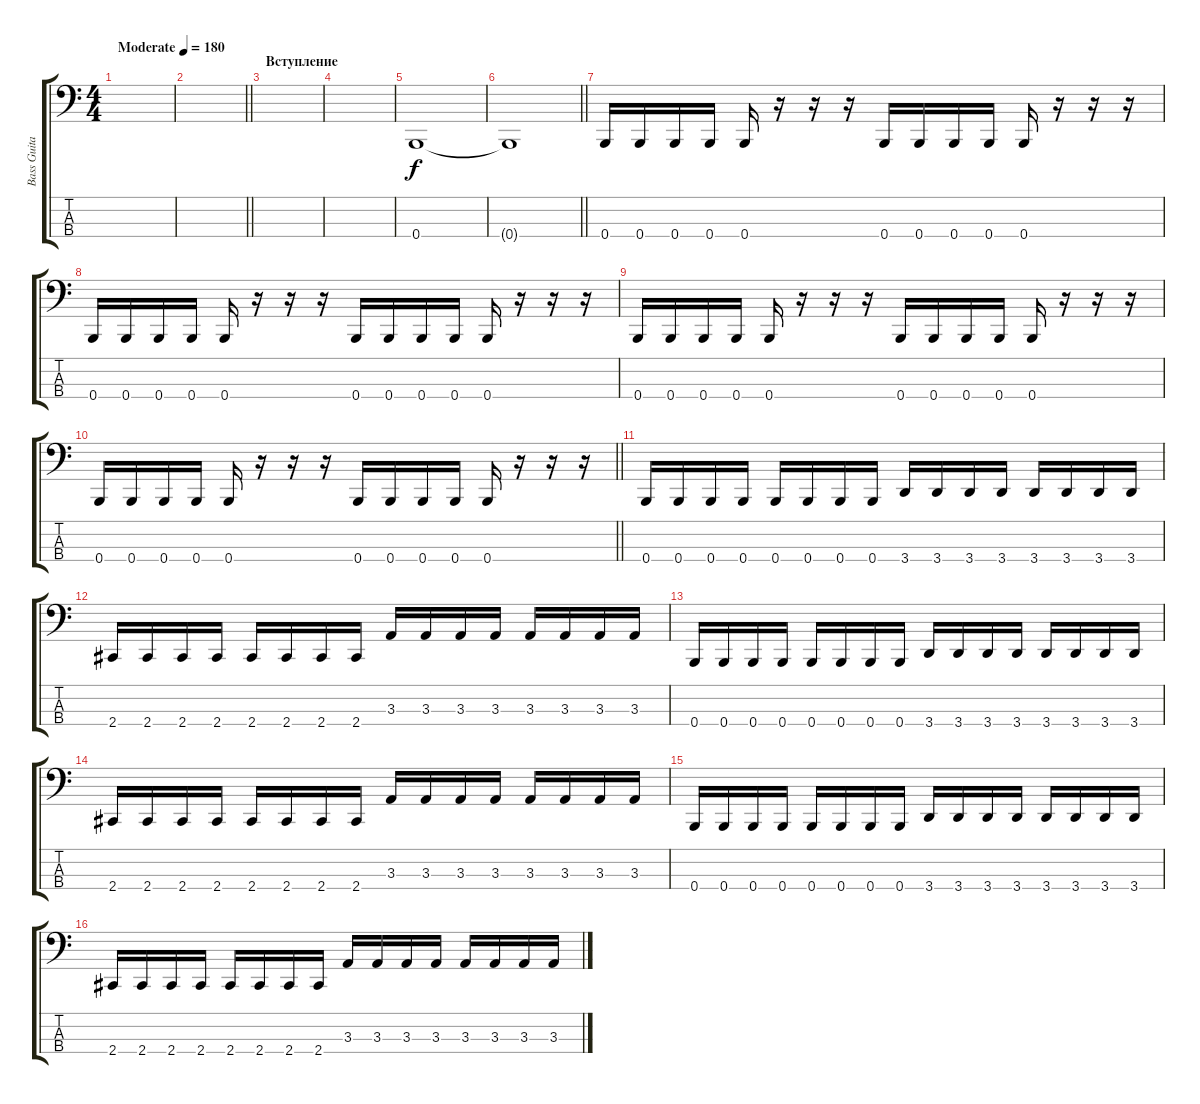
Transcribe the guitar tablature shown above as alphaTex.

\track ("Bass Guitar" "Bass Guita") {instrument electricbassfinger}
\staff {score tabs}
\tuning (E2 B1 Gb1 B0) {hide}
\ts (4 4)
\tempo (180 "Moderate")
\clef f4
\ks c
|
\barLineRight lightlight
|
\section ("" "Вступление")
|
|
0.4.1 |
\barLineRight lightlight
0.4{t}.1 |
\section ("" "")
0.4.16 0.4.16 0.4.16 0.4.16 0.4.16 r.16 r.16 r.16 0.4.16 0.4.16 0.4.16 0.4.16 0.4.16 r.16 r.16 r.16 |
0.4.16 0.4.16 0.4.16 0.4.16 0.4.16 r.16 r.16 r.16 0.4.16 0.4.16 0.4.16 0.4.16 0.4.16 r.16 r.16 r.16 |
0.4.16 0.4.16 0.4.16 0.4.16 0.4.16 r.16 r.16 r.16 0.4.16 0.4.16 0.4.16 0.4.16 0.4.16 r.16 r.16 r.16 |
\barLineRight lightlight
0.4.16 0.4.16 0.4.16 0.4.16 0.4.16 r.16 r.16 r.16 0.4.16 0.4.16 0.4.16 0.4.16 0.4.16 r.16 r.16 r.16 |
\section ("" "")
0.4.16 0.4.16 0.4.16 0.4.16 0.4.16 0.4.16 0.4.16 0.4.16 3.4.16 3.4.16 3.4.16 3.4.16 3.4.16 3.4.16 3.4.16 3.4.16 |
2.4.16 2.4.16 2.4.16 2.4.16 2.4.16 2.4.16 2.4.16 2.4.16 3.3.16 3.3.16 3.3.16 3.3.16 3.3.16 3.3.16 3.3.16 3.3.16 |
0.4.16 0.4.16 0.4.16 0.4.16 0.4.16 0.4.16 0.4.16 0.4.16 3.4.16 3.4.16 3.4.16 3.4.16 3.4.16 3.4.16 3.4.16 3.4.16 |
2.4.16 2.4.16 2.4.16 2.4.16 2.4.16 2.4.16 2.4.16 2.4.16 3.3.16 3.3.16 3.3.16 3.3.16 3.3.16 3.3.16 3.3.16 3.3.16 |
0.4.16 0.4.16 0.4.16 0.4.16 0.4.16 0.4.16 0.4.16 0.4.16 3.4.16 3.4.16 3.4.16 3.4.16 3.4.16 3.4.16 3.4.16 3.4.16 |
2.4.16 2.4.16 2.4.16 2.4.16 2.4.16 2.4.16 2.4.16 2.4.16 3.3.16 3.3.16 3.3.16 3.3.16 3.3.16 3.3.16 3.3.16 3.3.16
